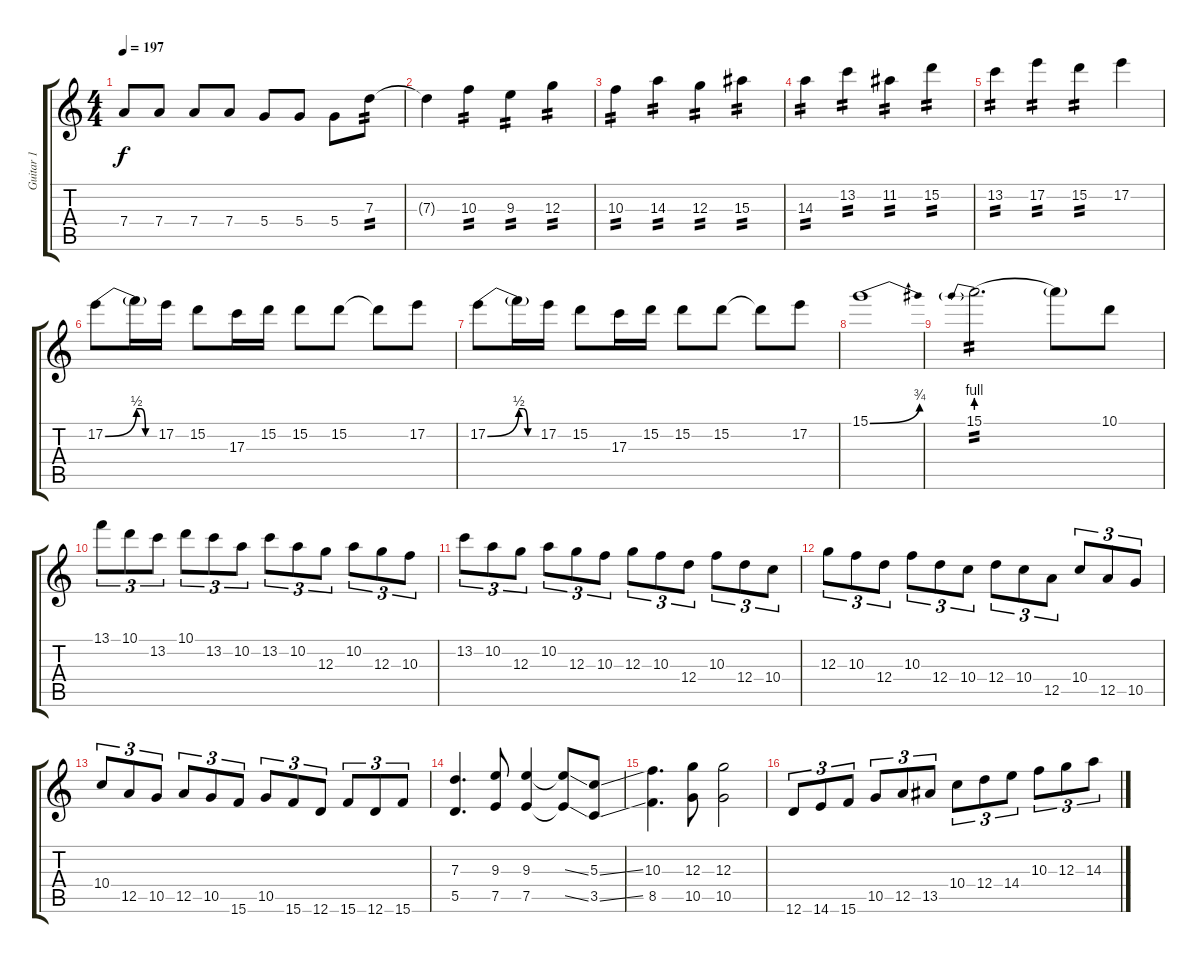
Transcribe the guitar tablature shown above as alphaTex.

\track ("Guitar 1" "Guitar 1") {instrument distortionguitar}
\staff {score tabs}
\tuning (E4 B3 G3 D3 A2 D2) {hide}
\ts (4 4)
\tempo 197
\clef g2
\ks c
7.4.8{dy f} 7.4.8 7.4.8 7.4.8 5.4.8 5.4.8 5.4.8 7.3.8{tp 2} |
7.3{t}.4 10.3.4{tp 2} 9.3.4{tp 2} 12.3.4{tp 2} |
10.3.4{tp 2} 14.3.4{tp 2} 12.3.4{tp 2} 15.3.4{tp 2} |
14.3.4{tp 2} 13.2.4{tp 2} 11.2.4{tp 2} 15.2.4{tp 2} |
13.2.4{tp 2} 17.2.4{tp 2} 15.2.4{tp 2} 17.2.4 |
17.2{be (bend 0 0 60 2)}.8 17.2{be (custom 0 2 15 2 30 0 60 0) t}.16 17.2.16 15.2.8 17.3.16 15.2.16 15.2.8 15.2.8 15.2{t}.8 17.2.8 |
17.2{be (bend 0 0 60 2)}.8 17.2{be (custom 0 2 15 2 30 0 60 0) t}.16 17.2.16 15.2.8 17.3.16 15.2.16 15.2.8 15.2.8 15.2{t}.8 17.2.8 |
15.1{be (bend 0 0 60 3)}.1 |
15.1{be (prebend 0 4 60 4)}.2{d tp 2} 15.1{t}.8 10.1.8 |
13.1.8{tu (3 2)} 10.1.8{tu (3 2)} 13.2.8{tu (3 2)} 10.1.8{tu (3 2)} 13.2.8{tu (3 2)} 10.2.8{tu (3 2)} 13.2.8{tu (3 2)} 10.2.8{tu (3 2)} 12.3.8{tu (3 2)} 10.2.8{tu (3 2)} 12.3.8{tu (3 2)} 10.3.8{tu (3 2)} |
13.2.8{tu (3 2)} 10.2.8{tu (3 2)} 12.3.8{tu (3 2)} 10.2.8{tu (3 2)} 12.3.8{tu (3 2)} 10.3.8{tu (3 2)} 12.3.8{tu (3 2)} 10.3.8{tu (3 2)} 12.4.8{tu (3 2)} 10.3.8{tu (3 2)} 12.4.8{tu (3 2)} 10.4.8{tu (3 2)} |
12.3.8{tu (3 2)} 10.3.8{tu (3 2)} 12.4.8{tu (3 2)} 10.3.8{tu (3 2)} 12.4.8{tu (3 2)} 10.4.8{tu (3 2)} 12.4.8{tu (3 2)} 10.4.8{tu (3 2)} 12.5.8{tu (3 2)} 10.4.8{tu (3 2)} 12.5.8{tu (3 2)} 10.5.8{tu (3 2)} |
10.4.8{tu (3 2)} 12.5.8{tu (3 2)} 10.5.8{tu (3 2)} 12.5.8{tu (3 2)} 10.5.8{tu (3 2)} 15.6.8{tu (3 2)} 10.5.8{tu (3 2)} 15.6.8{tu (3 2)} 12.6.8{tu (3 2)} 15.6.8{tu (3 2)} 12.6.8{tu (3 2)} 15.6.8{tu (3 2)} |
(7.3 5.5).4{d} (9.3 7.5).8 (9.3 7.5).4 (9.3{ss t} 7.5{ss t}).8 (5.3{ss} 3.5{ss}).8 |
(10.3 8.5).4{d} (12.3 10.5).8 (12.3 10.5).2 |
12.6.8{tu (3 2)} 14.6.8{tu (3 2)} 15.6.8{tu (3 2)} 10.5.8{tu (3 2)} 12.5.8{tu (3 2)} 13.5.8{tu (3 2)} 10.4.8{tu (3 2)} 12.4.8{tu (3 2)} 14.4.8{tu (3 2)} 10.3.8{tu (3 2)} 12.3.8{tu (3 2)} 14.3.8{tu (3 2)}
